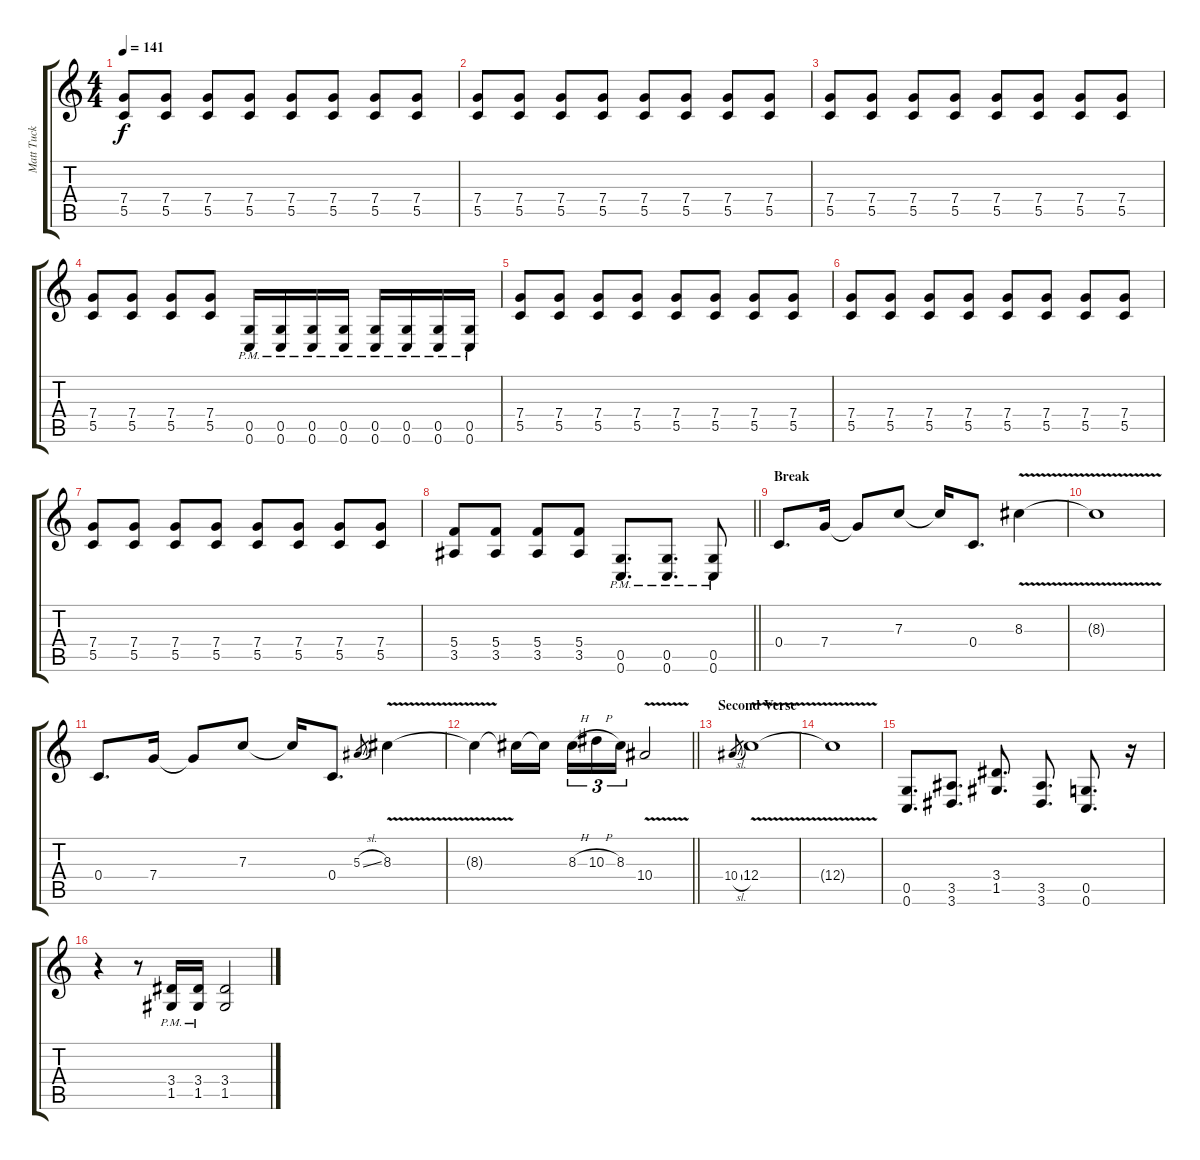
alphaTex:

\track ("Matt Tuck" "Matt Tuck") {instrument distortionguitar}
\staff {score tabs}
\tuning (D4 A3 F3 C3 G2 C2) {hide}
\ts (4 4)
\tempo 141
\clef g2
\ks c
(7.4 5.5).8{dy f} (7.4 5.5).8 (7.4 5.5).8 (7.4 5.5).8 (7.4 5.5).8 (7.4 5.5).8 (7.4 5.5).8 (7.4 5.5).8 |
(7.4 5.5).8 (7.4 5.5).8 (7.4 5.5).8 (7.4 5.5).8 (7.4 5.5).8 (7.4 5.5).8 (7.4 5.5).8 (7.4 5.5).8 |
(7.4 5.5).8 (7.4 5.5).8 (7.4 5.5).8 (7.4 5.5).8 (7.4 5.5).8 (7.4 5.5).8 (7.4 5.5).8 (7.4 5.5).8 |
(7.4 5.5).8 (7.4 5.5).8 (7.4 5.5).8 (7.4 5.5).8 (0.5{pm} 0.6{pm}).16 (0.5{pm} 0.6{pm}).16 (0.5{pm} 0.6{pm}).16 (0.5{pm} 0.6{pm}).16 (0.5{pm} 0.6{pm}).16 (0.5{pm} 0.6{pm}).16 (0.5{pm} 0.6{pm}).16 (0.5{pm} 0.6{pm}).16 |
(7.4 5.5).8 (7.4 5.5).8 (7.4 5.5).8 (7.4 5.5).8 (7.4 5.5).8 (7.4 5.5).8 (7.4 5.5).8 (7.4 5.5).8 |
(7.4 5.5).8 (7.4 5.5).8 (7.4 5.5).8 (7.4 5.5).8 (7.4 5.5).8 (7.4 5.5).8 (7.4 5.5).8 (7.4 5.5).8 |
(7.4 5.5).8 (7.4 5.5).8 (7.4 5.5).8 (7.4 5.5).8 (7.4 5.5).8 (7.4 5.5).8 (7.4 5.5).8 (7.4 5.5).8 |
\barLineRight lightlight
(5.4 3.5).8 (5.4 3.5).8 (5.4 3.5).8 (5.4 3.5).8 (0.5{pm} 0.6{pm}).8{d} (0.5{pm} 0.6{pm}).8{d} (0.5{pm} 0.6{pm}).8 |
\section ("" "Break")
0.4.8{d} 7.4.16 7.4{t}.8 7.3.8 7.3{t}.16 0.4.8{d} 8.3{v}.4 |
8.3{t}.1 |
0.4.8{d} 7.4.16 7.4{t}.8 7.3.8 7.3{t}.16 0.4.8{d} 5.3{sl}.8{gr} 8.3{v}.4 |
\barLineRight lightlight
8.3{t}.4 8.3{t}.16 8.3{t}.16{beam splitsecondary} 8.3{h}.16{tu (3 2)} 10.3{h}.16{tu (3 2)} 8.3.16{tu (3 2)} 10.4{v}.2 |
\section ("" "Second Verse")
10.4{sl}.8{gr} 12.4{v}.1 |
12.4{t}.1 |
(0.5 0.6).8{d} (3.5 3.6).8{d} (3.4 1.5).8{d} (3.5 3.6).8{d} (0.5 0.6).8{d} r.16 |
r.4 r.8 (3.4{pm} 1.5{pm}).16 (3.4{pm} 1.5{pm}).16 (3.4 1.5).2
